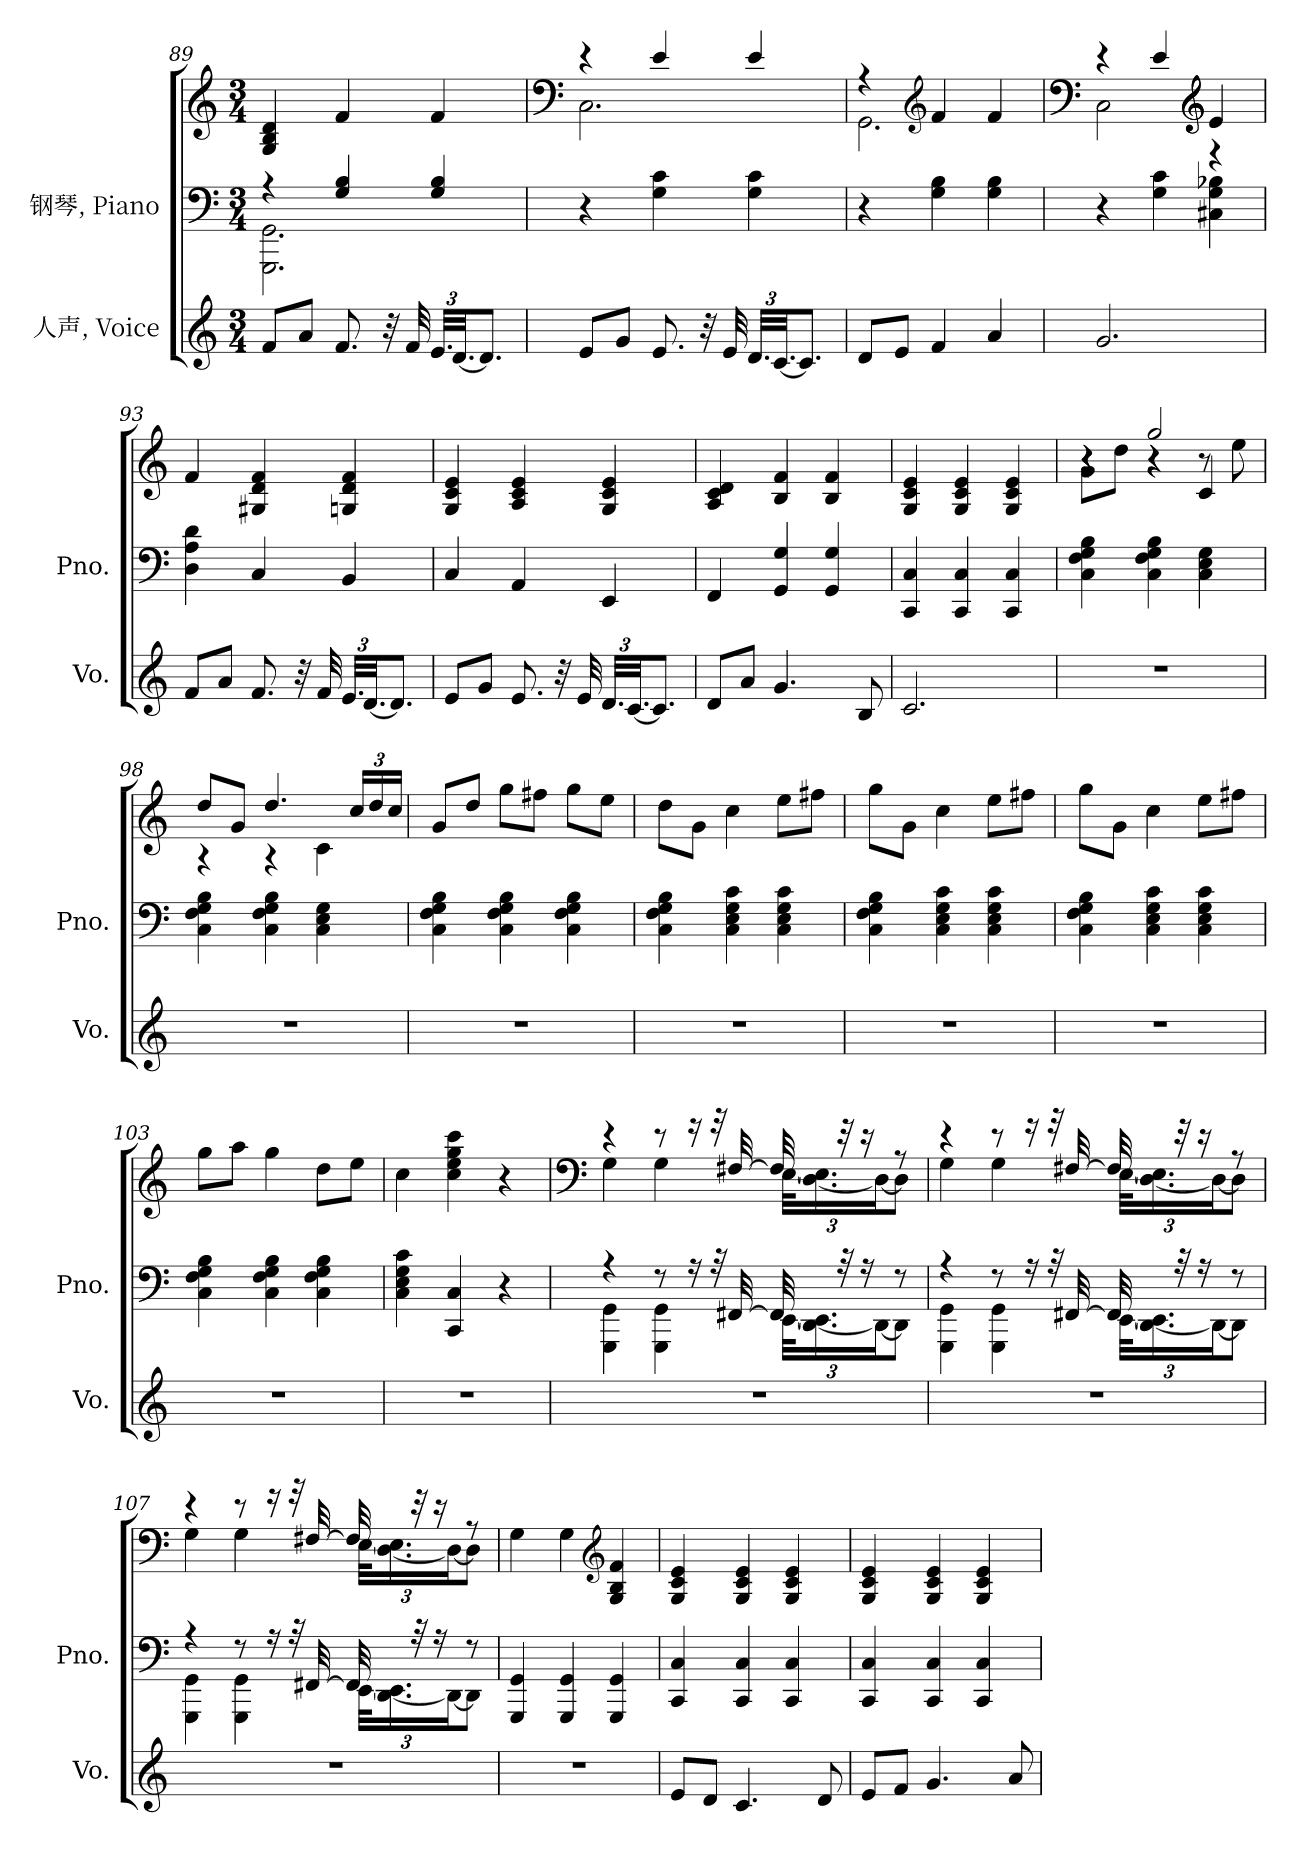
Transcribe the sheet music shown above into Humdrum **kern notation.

**kern	**kern	**kern
*part2	*part1	*part1
*staff3	*staff2	*staff1
*I"人声, Voice	*I"钢琴, Piano	*
*I'Vo.	*I'Pno.	*
*clefG2	*clefF4	*clefG2
*k[]	*k[]	*k[]
*M3/4	*M3/4	*M3/4
=89	=89	=89
*	*^	*
8f/L	4r	2.GGG\ 2.GG\	4G/ 4B/ 4d/
8a/J	.	.	.
8.f/	4G/ 4B/	.	4f/
32r	.	.	.
32f/	.	.	.
*Xbrackettup	*	*	*
48.e/LLL	4G/ 4B/	.	4f/
[48.d/JJ	.	.	.
8.d/J]	.	.	.
*	*v	*v	*
!!LO:LB:g=z
=90	=90	=90
*	*	*clefF4
*	*	*^
8e/L	4r	4r	2.C\
8g/J	.	.	.
8.e/	4G\ 4c\	4e/	.
32r	.	.	.
32e/	.	.	.
48.d/LLL	4G\ 4c\	4e/	.
[48.c/JJ	.	.	.
8.c/J]	.	.	.
=91	=91	=91	=91
8d/L	4r	4r	2.GG\
8e/J	.	.	.
*	*	*clefG2	*
4f/	4G\ 4B\	4f/	.
4a/	4G\ 4B\	4f/	.
=92	=92	=92	=92
*	*	*clefF4	*
2.g/	4r	4r	2C\
.	4G\ 4c\	4e/	.
*	*	*clefG2	*
.	4C#X\ 4G\ 4B-X\	4e/	4r
*	*	*v	*v
=93	=93	=93
8f/L	4D\ 4A\ 4d\	4f/
8a/J	.	.
8.f/	4C/	4G#X/ 4d/ 4f/
32r	.	.
32f/	.	.
48.e/LLL	4BB/	4Gn/ 4d/ 4f/
[48.d/JJ	.	.
8.d/J]	.	.
!!LO:PB:g=z
=94	=94	=94
8e/L	4C/	4G/ 4c/ 4e/
8g/J	.	.
8.e/	4AA/	4A/ 4c/ 4e/
32r	.	.
32e/	.	.
48.d/LLL	4EE/	4G/ 4c/ 4e/
[48.c/JJ	.	.
8.c/J]	.	.
=95	=95	=95
8d/L	4FF/	4A/ 4c/ 4d/
8a/J	.	.
4.g/	4GG/ 4G/	4B/ 4f/
.	4GG/ 4G/	4B/ 4f/
8B/	.	.
=96	=96	=96
2.c/	4CC/ 4C/	4G/ 4c/ 4e/
.	4CC/ 4C/	4G/ 4c/ 4e/
.	4CC/ 4C/	4G/ 4c/ 4e/
=97	=97	=97
*	*	*^
*	*	*	*^
2.r	4C\ 4F\ 4G\ 4B\	4r	8g\L	4r
.	.	.	8dd\J	.
.	4C\ 4F\ 4G\ 4B\	2gg/	4r	4r
.	4C\ 4E\ 4G\	.	8r	4c/
.	.	.	8ee\	.
*	*	*	*v	*v
=98	=98	=98	=98
2.r	4C\ 4F\ 4G\ 4B\	8dd/L	4r
.	.	8g/J	.
.	4C\ 4F\ 4G\ 4B\	4.dd/	4r
.	4C\ 4E\ 4G\	.	4c\
*	*	*Xbrackettup	*
.	.	24cc/LL	.
.	.	24dd/	.
.	.	24cc/JJ	.
*	*	*v	*v
!!LO:LB:g=z
=99	=99	=99
2.r	4C\ 4F\ 4G\ 4B\	8g/L
.	.	8dd/J
.	4C\ 4F\ 4G\ 4B\	8gg\L
.	.	8ff#X\J
.	4C\ 4F\ 4G\ 4B\	8gg\L
.	.	8ee\J
=100	=100	=100
2.r	4C\ 4F\ 4G\ 4B\	8dd\L
.	.	8g\J
.	4C\ 4E\ 4G\ 4c\	4cc\
.	4C\ 4E\ 4G\ 4c\	8ee\L
.	.	8ff#X\J
=101	=101	=101
2.r	4C\ 4F\ 4G\ 4B\	8gg\L
.	.	8g\J
.	4C\ 4E\ 4G\ 4c\	4cc\
.	4C\ 4E\ 4G\ 4c\	8ee\L
.	.	8ff#X\J
=102	=102	=102
2.r	4C\ 4F\ 4G\ 4B\	8gg\L
.	.	8g\J
.	4C\ 4E\ 4G\ 4c\	4cc\
.	4C\ 4E\ 4G\ 4c\	8ee\L
.	.	8ff#X\J
=103	=103	=103
2.r	4C\ 4F\ 4G\ 4B\	8gg\L
.	.	8aa\J
.	4C\ 4F\ 4G\ 4B\	4gg\
.	4C\ 4F\ 4G\ 4B\	8dd\L
.	.	8ee\J
=104	=104	=104
2.r	4C\ 4E\ 4G\ 4c\	4cc\
.	4CC/ 4C/	4cc\ 4ee\ 4gg\ 4ccc\
.	4r	4r
!!LO:LB:g=z
=105	=105	=105
*	*	*clefF4
*	*^	*^
2.r	4r	4GGG\ 4GG\	4r	4G\
.	8r	4GGG\ 4GG\	8r	4G\
.	16r	.	16r	.
.	32r	.	32r	.
.	[32FF#X/	.	[32F#X/	.
*	*	*Xbrackettup	*	*
.	32FF#/]	[48EE\KLL	32F#/]	[48E\KLL
.	.	[24.DD\ 24.EE\]	.	[24.D\ 24.E\]
.	32r	.	32r	.
.	16r	.	16r	.
.	.	24DD\J_	.	24D\J_
.	8r	8DD\J]	8r	8D\J]
=106	=106	=106	=106	=106
2.r	4r	4GGG\ 4GG\	4r	4G\
.	8r	4GGG\ 4GG\	8r	4G\
.	16r	.	16r	.
.	32r	.	32r	.
.	[32FF#X/	.	[32F#X/	.
.	32FF#/]	[48EE\KLL	32F#/]	[48E\KLL
.	.	[24.DD\ 24.EE\]	.	[24.D\ 24.E\]
.	32r	.	32r	.
.	16r	.	16r	.
.	.	24DD\J_	.	24D\J_
.	8r	8DD\J]	8r	8D\J]
!!LO:LB:g=z	!!
=107	=107	=107	=107	=107
2.r	4r	4GGG\ 4GG\	4r	4G\
.	8r	4GGG\ 4GG\	8r	4G\
.	16r	.	16r	.
.	32r	.	32r	.
.	[32FF#X/	.	[32F#X/	.
.	32FF#/]	[48EE\KLL	32F#/]	[48E\KLL
.	.	[24.DD\ 24.EE\]	.	[24.D\ 24.E\]
.	32r	.	32r	.
.	16r	.	16r	.
.	.	24DD\J_	.	24D\J_
.	8r	8DD\J]	8r	8D\J]
*	*v	*v	*	*
*	*	*v	*v
=108	=108	=108
2.r	4GGG/ 4GG/	4G\
.	4GGG/ 4GG/	4G\
*	*	*clefG2
.	4GGG/ 4GG/	4G/ 4B/ 4f/
=109	=109	=109
8e/L	4CC/ 4C/	4G/ 4c/ 4e/
8d/J	.	.
4.c/	4CC/ 4C/	4G/ 4c/ 4e/
.	4CC/ 4C/	4G/ 4c/ 4e/
8d/	.	.
=110	=110	=110
8e/L	4CC/ 4C/	4G/ 4c/ 4e/
8f/J	.	.
4.g/	4CC/ 4C/	4G/ 4c/ 4e/
.	4CC/ 4C/	4G/ 4c/ 4e/
8a/	.	.
=	=	=
*-	*-	*-
